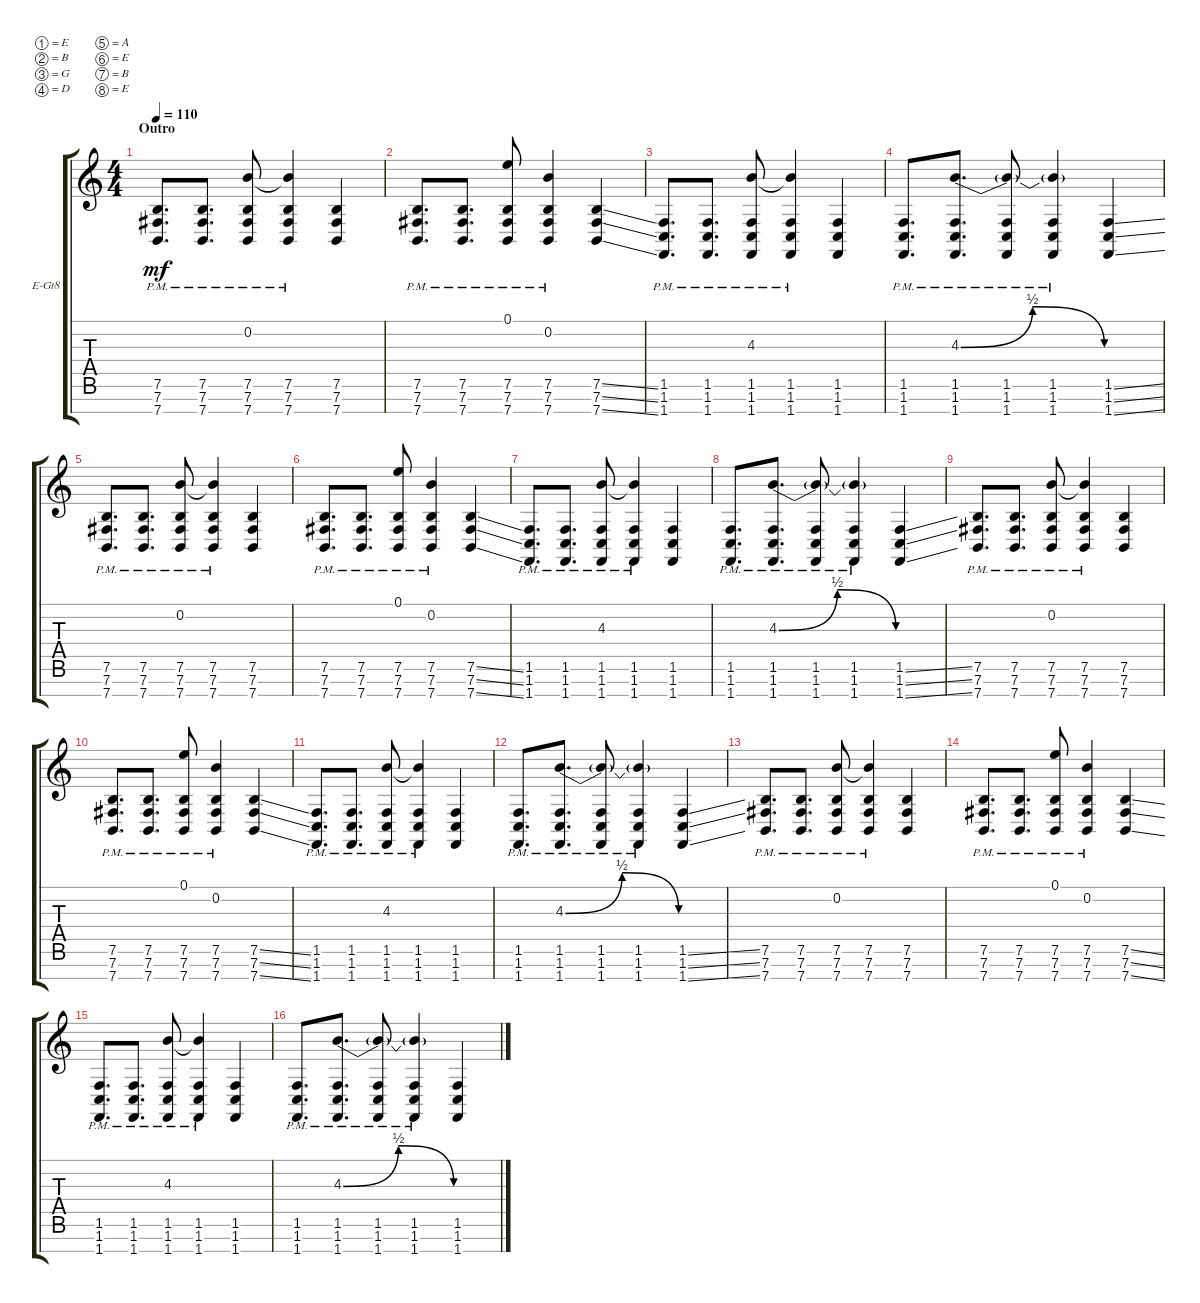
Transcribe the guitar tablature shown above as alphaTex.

\defaultSystemsLayout 4
\bracketExtendMode groupsimilarinstruments
\firstSystemTrackNameOrientation horizontal
\otherSystemsTrackNameOrientation horizontal
\track ("Stephen Carpenter" "E-Gt8") {instrument distortionguitar}
\staff {score tabs}
\tuning (E4 B3 G3 D3 A2 E2 B1 E1)
\ts (4 4)
\section ("" "Outro")
\tempo 110
\clef g2
\ks c
(7.8{pm} 7.7{pm} 7.6{pm}).8{d dy mf} (7.8{pm} 7.7{pm} 7.6{pm}).8{d} (7.6{pm} 7.7{pm} 7.8{pm} 0.2).8 (7.8{pm} 7.7{pm} 7.6{pm} 0.2{t}).4 (7.6 7.7 7.8).4 |
(7.8{pm} 7.7{pm} 7.6{pm}).8{d} (7.8{pm} 7.7{pm} 7.6{pm}).8{d} (7.6{pm} 7.7{pm} 7.8{pm} 0.1).8 (7.8{pm} 7.7{pm} 7.6{pm} 0.2).4 (7.6{ss} 7.7{ss} 7.8{ss}).4 |
(1.8{pm} 1.7{pm} 1.6{pm}).8{d} (1.8{pm} 1.7{pm} 1.6{pm}).8{d} (1.6{pm} 1.7{pm} 1.8{pm} 4.3).8 (1.8{pm} 1.7{pm} 1.6{pm} 4.3{t}).4 (1.6 1.7 1.8).4 |
(1.8{pm} 1.7{pm} 1.6{pm}).8{d} (1.8{pm} 1.7{pm} 1.6{pm} 4.3{be (bendrelease 0 0 14.399999999999999 2 20.4 2 43.8 0)}).8{d} (1.6{pm} 1.7{pm} 1.8{pm} 4.3{t}).8 (1.8{pm} 1.7{pm} 1.6{pm} 4.3{t}).4 (1.6{ss} 1.7{ss} 1.8{ss}).4 |
(7.8{pm} 7.7{pm} 7.6{pm}).8{d} (7.8{pm} 7.7{pm} 7.6{pm}).8{d} (7.6{pm} 7.7{pm} 7.8{pm} 0.2).8 (7.8{pm} 7.7{pm} 7.6{pm} 0.2{t}).4 (7.6 7.7 7.8).4 |
(7.8{pm} 7.7{pm} 7.6{pm}).8{d} (7.8{pm} 7.7{pm} 7.6{pm}).8{d} (7.6{pm} 7.7{pm} 7.8{pm} 0.1).8 (7.8{pm} 7.7{pm} 7.6{pm} 0.2).4 (7.6{ss} 7.7{ss} 7.8{ss}).4 |
(1.8{pm} 1.7{pm} 1.6{pm}).8{d} (1.8{pm} 1.7{pm} 1.6{pm}).8{d} (1.6{pm} 1.7{pm} 1.8{pm} 4.3).8 (1.8{pm} 1.7{pm} 1.6{pm} 4.3{t}).4 (1.6 1.7 1.8).4 |
(1.8{pm} 1.7{pm} 1.6{pm}).8{d} (1.8{pm} 1.7{pm} 1.6{pm} 4.3{be (bendrelease 0 0 14.399999999999999 2 20.4 2 43.8 0)}).8{d} (1.6{pm} 1.7{pm} 1.8{pm} 4.3{t}).8 (1.8{pm} 1.7{pm} 1.6{pm} 4.3{t}).4 (1.6{ss} 1.7{ss} 1.8{ss}).4 |
(7.8{pm} 7.7{pm} 7.6{pm}).8{d} (7.8{pm} 7.7{pm} 7.6{pm}).8{d} (7.6{pm} 7.7{pm} 7.8{pm} 0.2).8 (7.8{pm} 7.7{pm} 7.6{pm} 0.2{t}).4 (7.6 7.7 7.8).4 |
(7.8{pm} 7.7{pm} 7.6{pm}).8{d} (7.8{pm} 7.7{pm} 7.6{pm}).8{d} (7.6{pm} 7.7{pm} 7.8{pm} 0.1).8 (7.8{pm} 7.7{pm} 7.6{pm} 0.2).4 (7.6{ss} 7.7{ss} 7.8{ss}).4 |
(1.8{pm} 1.7{pm} 1.6{pm}).8{d} (1.8{pm} 1.7{pm} 1.6{pm}).8{d} (1.6{pm} 1.7{pm} 1.8{pm} 4.3).8 (1.8{pm} 1.7{pm} 1.6{pm} 4.3{t}).4 (1.6 1.7 1.8).4 |
(1.8{pm} 1.7{pm} 1.6{pm}).8{d} (1.8{pm} 1.7{pm} 1.6{pm} 4.3{be (bendrelease 0 0 14.399999999999999 2 20.4 2 43.8 0)}).8{d} (1.6{pm} 1.7{pm} 1.8{pm} 4.3{t}).8 (1.8{pm} 1.7{pm} 1.6{pm} 4.3{t}).4 (1.6{ss} 1.7{ss} 1.8{ss}).4 |
(7.8{pm} 7.7{pm} 7.6{pm}).8{d} (7.8{pm} 7.7{pm} 7.6{pm}).8{d} (7.6{pm} 7.7{pm} 7.8{pm} 0.2).8 (7.8{pm} 7.7{pm} 7.6{pm} 0.2{t}).4 (7.6 7.7 7.8).4 |
(7.8{pm} 7.7{pm} 7.6{pm}).8{d} (7.8{pm} 7.7{pm} 7.6{pm}).8{d} (7.6{pm} 7.7{pm} 7.8{pm} 0.1).8 (7.8{pm} 7.7{pm} 7.6{pm} 0.2).4 (7.6{ss} 7.7{ss} 7.8{ss}).4 |
(1.8{pm} 1.7{pm} 1.6{pm}).8{d} (1.8{pm} 1.7{pm} 1.6{pm}).8{d} (1.6{pm} 1.7{pm} 1.8{pm} 4.3).8 (1.8{pm} 1.7{pm} 1.6{pm} 4.3{t}).4 (1.6 1.7 1.8).4 |
(1.8{pm} 1.7{pm} 1.6{pm}).8{d} (1.8{pm} 1.7{pm} 1.6{pm} 4.3{be (bendrelease 0 0 14.399999999999999 2 20.4 2 43.8 0)}).8{d} (1.6{pm} 1.7{pm} 1.8{pm} 4.3{t}).8 (1.8{pm} 1.7{pm} 1.6{pm} 4.3{t}).4 (1.6{ss} 1.7{ss} 1.8{ss}).4
